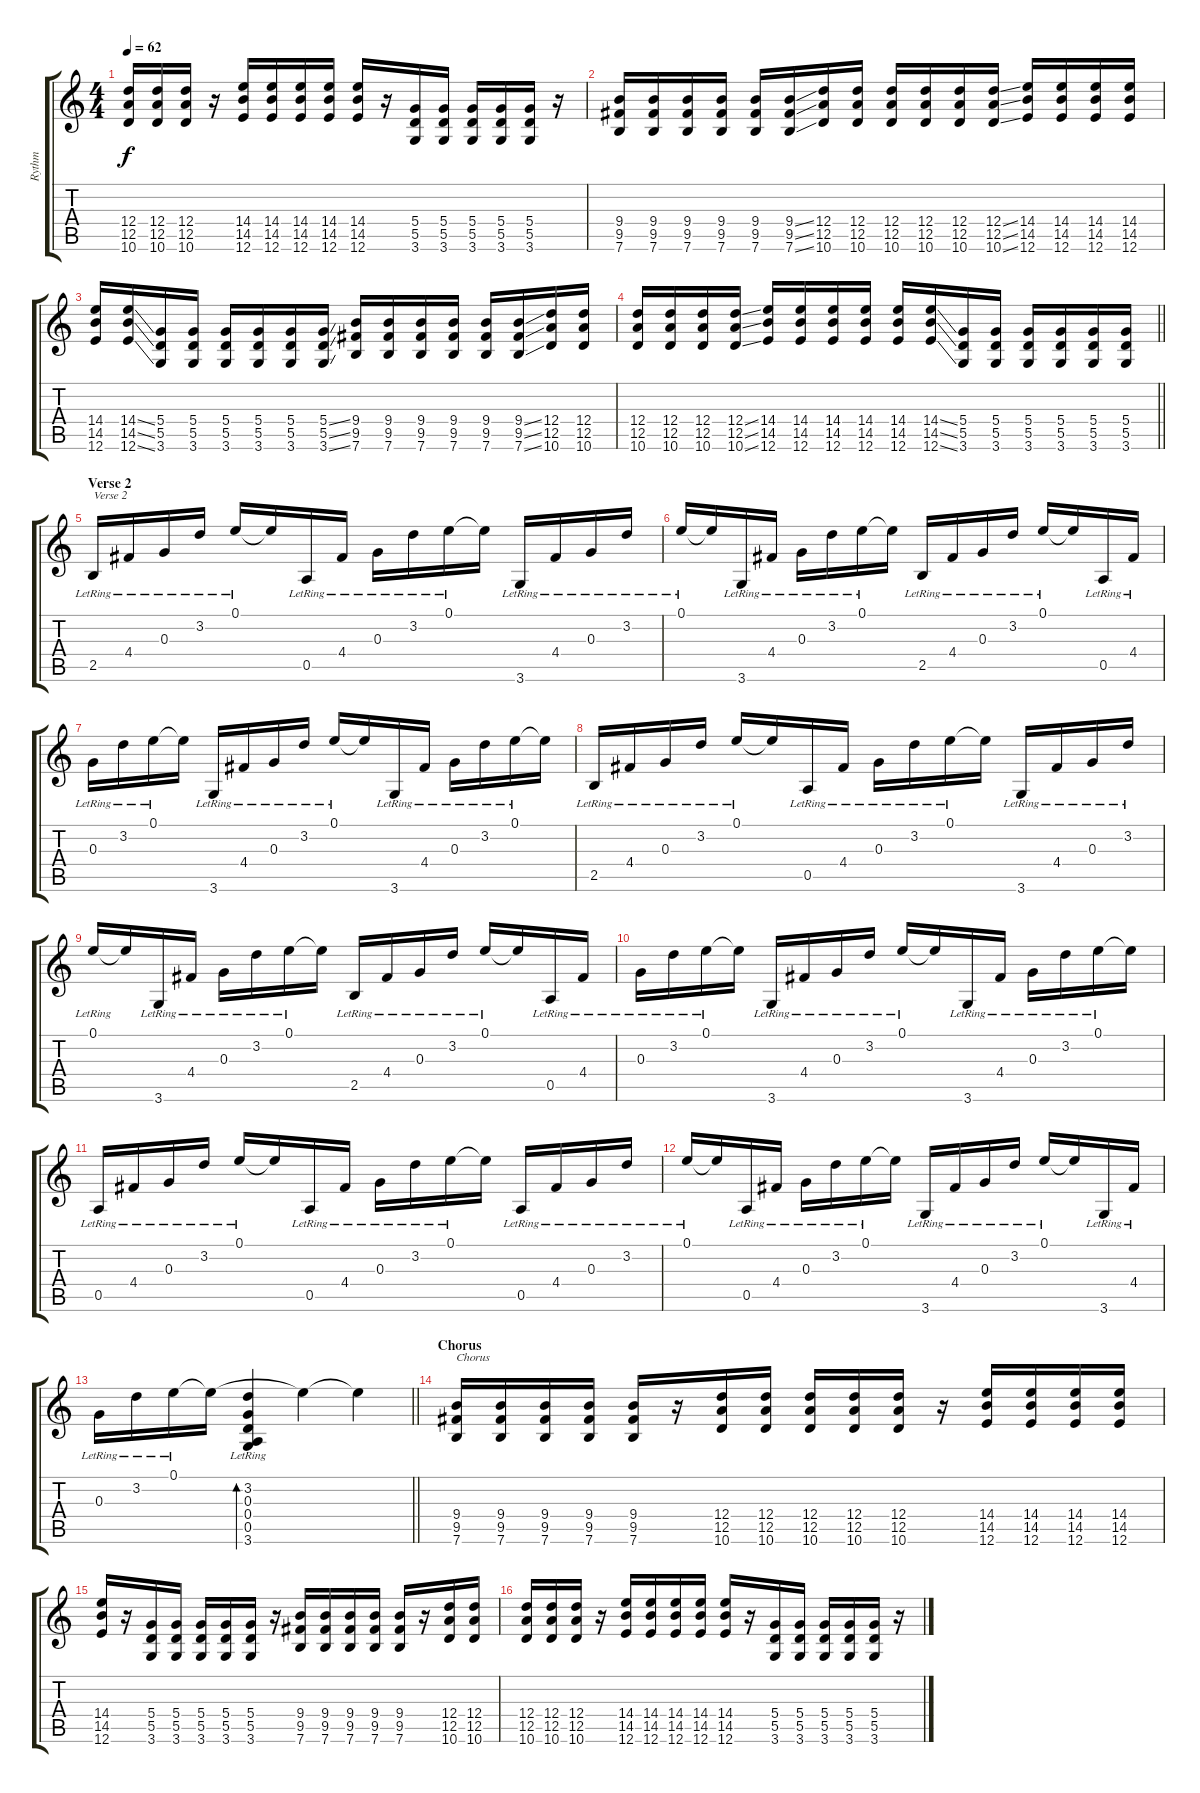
\track ("Rythm" "Rythm") {instrument electricguitarclean}
\staff {score tabs}
\tuning (E4 B3 G3 D3 A2 E2) {hide}
\ts (4 4)
\tempo 62
\clef g2
\ks c
(12.4 12.5 10.6).16{dy f} (12.4 12.5 10.6).16 (12.4 12.5 10.6).16 r.16 (14.4 14.5 12.6).16 (14.4 14.5 12.6).16 (14.4 14.5 12.6).16 (14.4 14.5 12.6).16 (14.4 14.5 12.6).16 r.16 (5.4 5.5 3.6).16 (5.4 5.5 3.6).16 (5.4 5.5 3.6).16 (5.4 5.5 3.6).16 (5.4 5.5 3.6).16 r.16 |
(9.4 9.5 7.6).16 (9.4 9.5 7.6).16 (9.4 9.5 7.6).16 (9.4 9.5 7.6).16 (9.4 9.5 7.6).16 (9.4{ss} 9.5{ss} 7.6{ss}).16 (12.4 12.5 10.6).16 (12.4 12.5 10.6).16 (12.4 12.5 10.6).16 (12.4 12.5 10.6).16 (12.4 12.5 10.6).16 (12.4{ss} 12.5{ss} 10.6{ss}).16 (14.4 14.5 12.6).16 (14.4 14.5 12.6).16 (14.4 14.5 12.6).16 (14.4 14.5 12.6).16 |
(14.4 14.5 12.6).16 (14.4{ss} 14.5{ss} 12.6{ss}).16 (5.4 5.5 3.6).16 (5.4 5.5 3.6).16 (5.4 5.5 3.6).16 (5.4 5.5 3.6).16 (5.4 5.5 3.6).16 (5.4{ss} 5.5{ss} 3.6{ss}).16 (9.4 9.5 7.6).16 (9.4 9.5 7.6).16 (9.4 9.5 7.6).16 (9.4 9.5 7.6).16 (9.4 9.5 7.6).16 (9.4{ss} 9.5{ss} 7.6{ss}).16 (12.4 12.5 10.6).16 (12.4 12.5 10.6).16 |
\barLineRight lightlight
(12.4 12.5 10.6).16 (12.4 12.5 10.6).16 (12.4 12.5 10.6).16 (12.4{ss} 12.5{ss} 10.6{ss}).16 (14.4 14.5 12.6).16 (14.4 14.5 12.6).16 (14.4 14.5 12.6).16 (14.4 14.5 12.6).16 (14.4 14.5 12.6).16 (14.4{ss} 14.5{ss} 12.6{ss}).16 (5.4 5.5 3.6).16 (5.4 5.5 3.6).16 (5.4 5.5 3.6).16 (5.4 5.5 3.6).16 (5.4 5.5 3.6).16 (5.4 5.5 3.6).16 |
\section ("" "Verse 2")
2.5{lr}.16{txt "Verse 2" instrument electricguitarclean beam Up beam merge} 4.4{lr}.16{beam Up beam merge} 0.3{lr}.16{beam Up beam merge} 3.2{lr}.16{beam Up} 0.1{lr}.16 0.1{t}.16 0.5{lr}.16 4.4{lr}.16 0.3{lr}.16 3.2{lr}.16 0.1{lr}.16 0.1{t}.16 3.6{lr}.16 4.4{lr}.16 0.3{lr}.16 3.2{lr}.16 |
0.1{lr}.16 0.1{t}.16 3.6{lr}.16 4.4{lr}.16 0.3{lr}.16 3.2{lr}.16 0.1{lr}.16 0.1{t}.16 2.5{lr}.16 4.4{lr}.16 0.3{lr}.16 3.2{lr}.16 0.1{lr}.16 0.1{t}.16 0.5{lr}.16 4.4{lr}.16 |
0.3{lr}.16 3.2{lr}.16 0.1{lr}.16 0.1{t}.16 3.6{lr}.16 4.4{lr}.16 0.3{lr}.16 3.2{lr}.16 0.1{lr}.16 0.1{t}.16 3.6{lr}.16 4.4{lr}.16 0.3{lr}.16 3.2{lr}.16 0.1{lr}.16 0.1{t}.16 |
2.5{lr}.16{beam Up beam merge} 4.4{lr}.16{beam Up beam merge} 0.3{lr}.16{beam Up beam merge} 3.2{lr}.16{beam Up} 0.1{lr}.16 0.1{t}.16 0.5{lr}.16 4.4{lr}.16 0.3{lr}.16 3.2{lr}.16 0.1{lr}.16 0.1{t}.16 3.6{lr}.16 4.4{lr}.16 0.3{lr}.16 3.2{lr}.16 |
0.1{lr}.16 0.1{t}.16 3.6{lr}.16 4.4{lr}.16 0.3{lr}.16 3.2{lr}.16 0.1{lr}.16 0.1{t}.16 2.5{lr}.16 4.4{lr}.16 0.3{lr}.16 3.2{lr}.16 0.1{lr}.16 0.1{t}.16 0.5{lr}.16 4.4{lr}.16 |
0.3{lr}.16 3.2{lr}.16 0.1{lr}.16 0.1{t}.16 3.6{lr}.16 4.4{lr}.16 0.3{lr}.16 3.2{lr}.16 0.1{lr}.16 0.1{t}.16 3.6{lr}.16 4.4{lr}.16 0.3{lr}.16 3.2{lr}.16 0.1{lr}.16 0.1{t}.16 |
0.5{lr}.16 4.4{lr}.16 0.3{lr}.16 3.2{lr}.16 0.1{lr}.16 0.1{t}.16 0.5{lr}.16 4.4{lr}.16 0.3{lr}.16 3.2{lr}.16 0.1{lr}.16 0.1{t}.16 0.5{lr}.16 4.4{lr}.16 0.3{lr}.16 3.2{lr}.16 |
0.1{lr}.16 0.1{t}.16 0.5{lr}.16 4.4{lr}.16 0.3{lr}.16 3.2{lr}.16 0.1{lr}.16 0.1{t}.16 3.6{lr}.16 4.4{lr}.16 0.3{lr}.16 3.2{lr}.16 0.1{lr}.16 0.1{t}.16 3.6{lr}.16 4.4{lr}.16 |
\barLineRight lightlight
0.3{lr}.16 3.2{lr}.16 0.1{lr}.16 0.1{t}.16 (3.2{lr} 0.3{lr} 0.4{lr} 0.5{lr} 3.6{lr}).4{bd 30} 0.1{t}.4 0.1{t}.4 |
\section ("" "Chorus")
(9.4 9.5 7.6).16{txt "Chorus" instrument overdrivenguitar} (9.4 9.5 7.6).16 (9.4 9.5 7.6).16 (9.4 9.5 7.6).16 (9.4 9.5 7.6).16 r.16 (12.4 12.5 10.6).16 (12.4 12.5 10.6).16 (12.4 12.5 10.6).16 (12.4 12.5 10.6).16 (12.4 12.5 10.6).16 r.16 (14.4 14.5 12.6).16 (14.4 14.5 12.6).16 (14.4 14.5 12.6).16 (14.4 14.5 12.6).16 |
(14.4 14.5 12.6).16 r.16 (5.4 5.5 3.6).16 (5.4 5.5 3.6).16 (5.4 5.5 3.6).16 (5.4 5.5 3.6).16 (5.4 5.5 3.6).16 r.16 (9.4 9.5 7.6).16 (9.4 9.5 7.6).16 (9.4 9.5 7.6).16 (9.4 9.5 7.6).16 (9.4 9.5 7.6).16 r.16 (12.4 12.5 10.6).16 (12.4 12.5 10.6).16 |
(12.4 12.5 10.6).16 (12.4 12.5 10.6).16 (12.4 12.5 10.6).16 r.16 (14.4 14.5 12.6).16 (14.4 14.5 12.6).16 (14.4 14.5 12.6).16 (14.4 14.5 12.6).16 (14.4 14.5 12.6).16 r.16 (5.4 5.5 3.6).16 (5.4 5.5 3.6).16 (5.4 5.5 3.6).16 (5.4 5.5 3.6).16 (5.4 5.5 3.6).16 r.16
